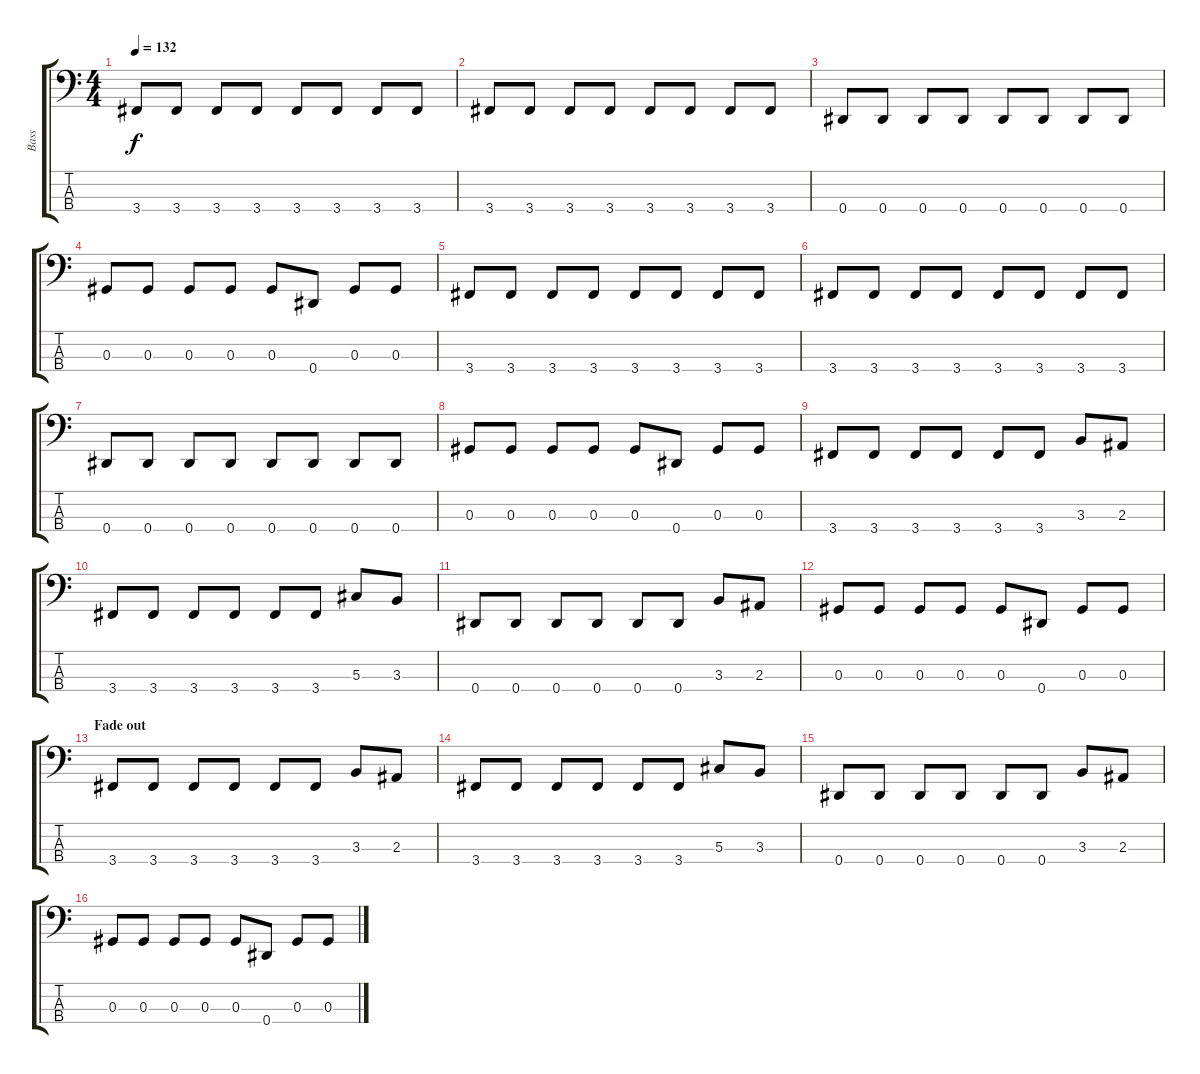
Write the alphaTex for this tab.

\track ("Bass" "Bass") {instrument electricbassfinger}
\staff {score tabs}
\tuning (Gb2 Db2 Ab1 Eb1) {hide}
\ts (4 4)
\tempo 132
\clef f4
\ks c
3.4.8{dy f} 3.4.8 3.4.8 3.4.8 3.4.8 3.4.8 3.4.8 3.4.8 |
3.4.8 3.4.8 3.4.8 3.4.8 3.4.8 3.4.8 3.4.8 3.4.8 |
0.4.8 0.4.8 0.4.8 0.4.8 0.4.8 0.4.8 0.4.8 0.4.8 |
0.3.8 0.3.8 0.3.8 0.3.8 0.3.8 0.4.8 0.3.8 0.3.8 |
3.4.8 3.4.8 3.4.8 3.4.8 3.4.8 3.4.8 3.4.8 3.4.8 |
3.4.8 3.4.8 3.4.8 3.4.8 3.4.8 3.4.8 3.4.8 3.4.8 |
0.4.8 0.4.8 0.4.8 0.4.8 0.4.8 0.4.8 0.4.8 0.4.8 |
0.3.8 0.3.8 0.3.8 0.3.8 0.3.8 0.4.8 0.3.8 0.3.8 |
3.4.8 3.4.8 3.4.8 3.4.8 3.4.8 3.4.8 3.3.8 2.3.8 |
3.4.8 3.4.8 3.4.8 3.4.8 3.4.8 3.4.8 5.3.8 3.3.8 |
0.4.8 0.4.8 0.4.8 0.4.8 0.4.8 0.4.8 3.3.8 2.3.8 |
0.3.8 0.3.8 0.3.8 0.3.8 0.3.8 0.4.8 0.3.8 0.3.8 |
\section ("" "Fade out")
3.4.8{volume 13} 3.4.8 3.4.8 3.4.8 3.4.8 3.4.8 3.3.8 2.3.8 |
3.4.8 3.4.8 3.4.8 3.4.8 3.4.8 3.4.8 5.3.8 3.3.8 |
0.4.8{volume 11} 0.4.8 0.4.8 0.4.8 0.4.8 0.4.8 3.3.8 2.3.8 |
0.3.8 0.3.8 0.3.8 0.3.8 0.3.8 0.4.8 0.3.8 0.3.8
